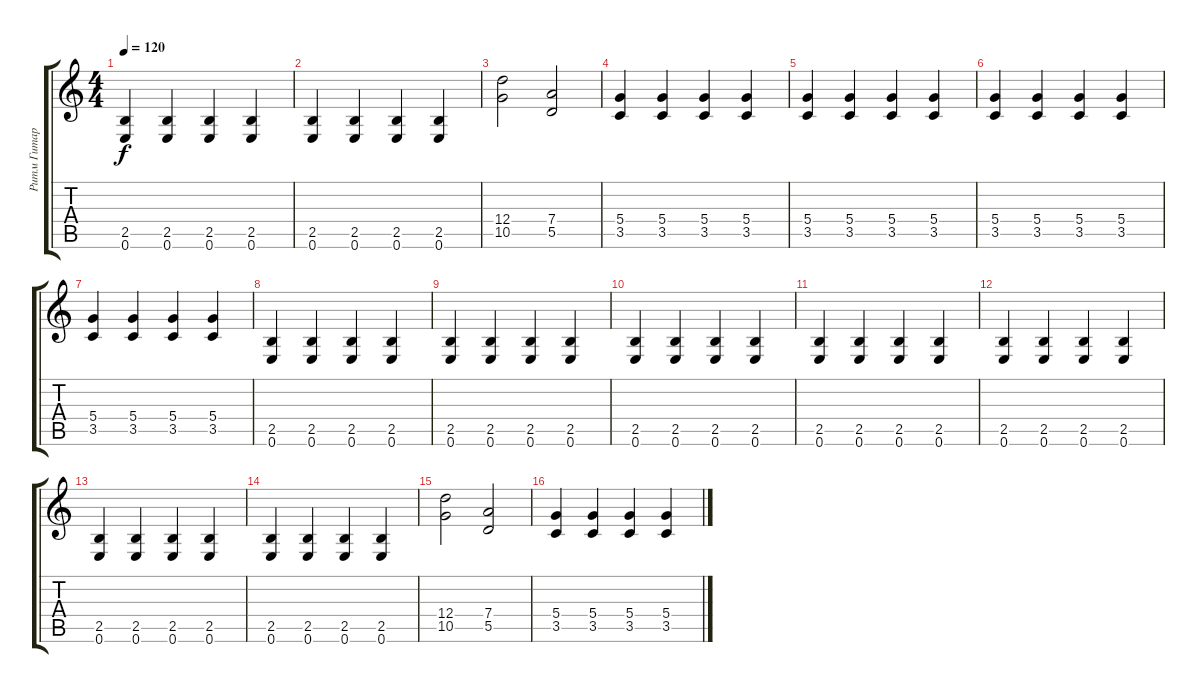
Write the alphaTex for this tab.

\track ("Ритм Гитара" "Ритм Гитар") {instrument distortionguitar}
\staff {score tabs}
\tuning (E4 B3 G3 D3 A2 E2) {hide}
\ts (4 4)
\tempo 120
\clef g2
\ks c
(2.5 0.6).4{dy f} (2.5 0.6).4 (2.5 0.6).4 (2.5 0.6).4 |
(2.5 0.6).4 (2.5 0.6).4 (2.5 0.6).4 (2.5 0.6).4 |
(12.4 10.5).2 (7.4 5.5).2 |
(5.4 3.5).4 (5.4 3.5).4 (5.4 3.5).4 (5.4 3.5).4 |
(5.4 3.5).4 (5.4 3.5).4 (5.4 3.5).4 (5.4 3.5).4 |
(5.4 3.5).4 (5.4 3.5).4 (5.4 3.5).4 (5.4 3.5).4 |
(5.4 3.5).4 (5.4 3.5).4 (5.4 3.5).4 (5.4 3.5).4 |
(2.5 0.6).4 (2.5 0.6).4 (2.5 0.6).4 (2.5 0.6).4 |
(2.5 0.6).4 (2.5 0.6).4 (2.5 0.6).4 (2.5 0.6).4 |
(2.5 0.6).4 (2.5 0.6).4 (2.5 0.6).4 (2.5 0.6).4 |
(2.5 0.6).4 (2.5 0.6).4 (2.5 0.6).4 (2.5 0.6).4 |
(2.5 0.6).4 (2.5 0.6).4 (2.5 0.6).4 (2.5 0.6).4 |
(2.5 0.6).4 (2.5 0.6).4 (2.5 0.6).4 (2.5 0.6).4 |
(2.5 0.6).4 (2.5 0.6).4 (2.5 0.6).4 (2.5 0.6).4 |
(12.4 10.5).2 (7.4 5.5).2 |
(5.4 3.5).4 (5.4 3.5).4 (5.4 3.5).4 (5.4 3.5).4
